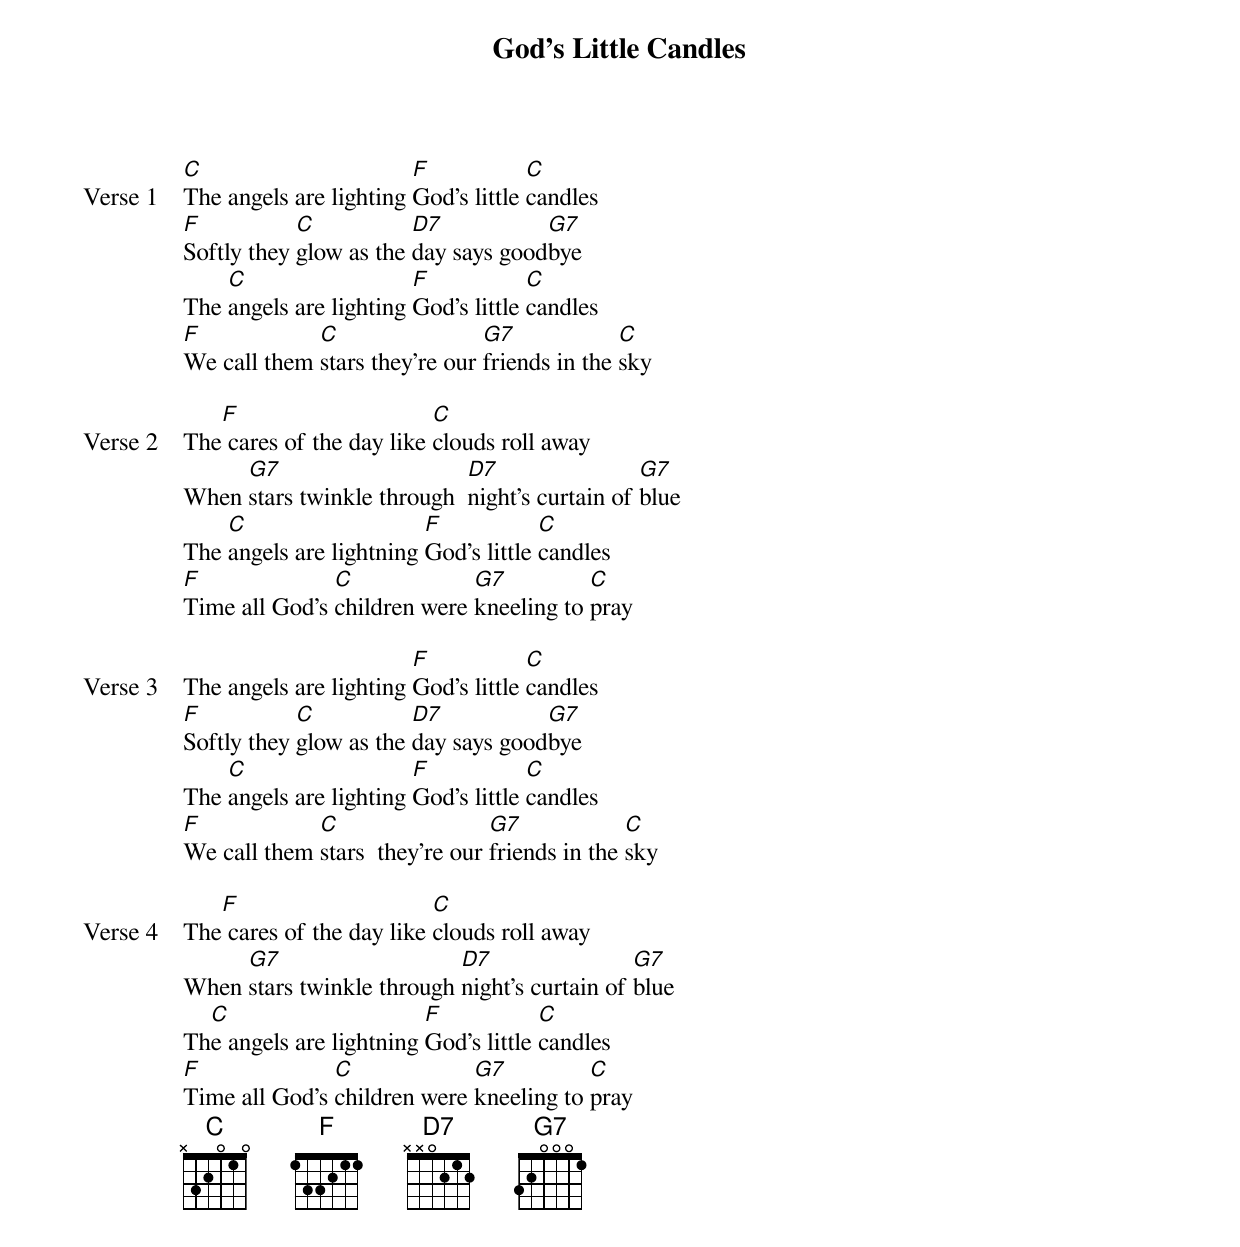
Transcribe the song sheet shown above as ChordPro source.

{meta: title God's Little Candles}
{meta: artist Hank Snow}
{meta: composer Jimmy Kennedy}
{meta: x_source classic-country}
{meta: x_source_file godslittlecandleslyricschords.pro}
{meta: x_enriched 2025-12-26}

{start_of_verse: Verse 1}
[C]The angels are lighting [F]God's little [C]candles
[F]Softly they [C]glow as the [D7]day says good[G7]bye
The [C]angels are lighting [F]God's little [C]candles
[F]We call them [C]stars they're our [G7]friends in the [C]sky
{end_of_verse}

{start_of_verse: Verse 2}
The[F] cares of the day like [C]clouds roll away
When [G7]stars twinkle through  [D7]night's curtain of [G7]blue
The [C]angels are lightning [F]God's little [C]candles
[F]Time all God's [C]children were [G7]kneeling to [C]pray
{end_of_verse}

{start_of_verse: Verse 3}
The angels are lighting [F]God's little [C]candles
[F]Softly they [C]glow as the [D7]day says good[G7]bye
The [C]angels are lighting [F]God's little [C]candles
[F]We call them [C]stars  they're our [G7]friends in the [C]sky
{end_of_verse}

{start_of_verse: Verse 4}
The[F] cares of the day like [C]clouds roll away
When [G7]stars twinkle through [D7]night's curtain of [G7]blue
Th[C]e angels are lightning [F]God's little [C]candles
[F]Time all God's [C]children were [G7]kneeling to [C]pray
{end_of_verse}
